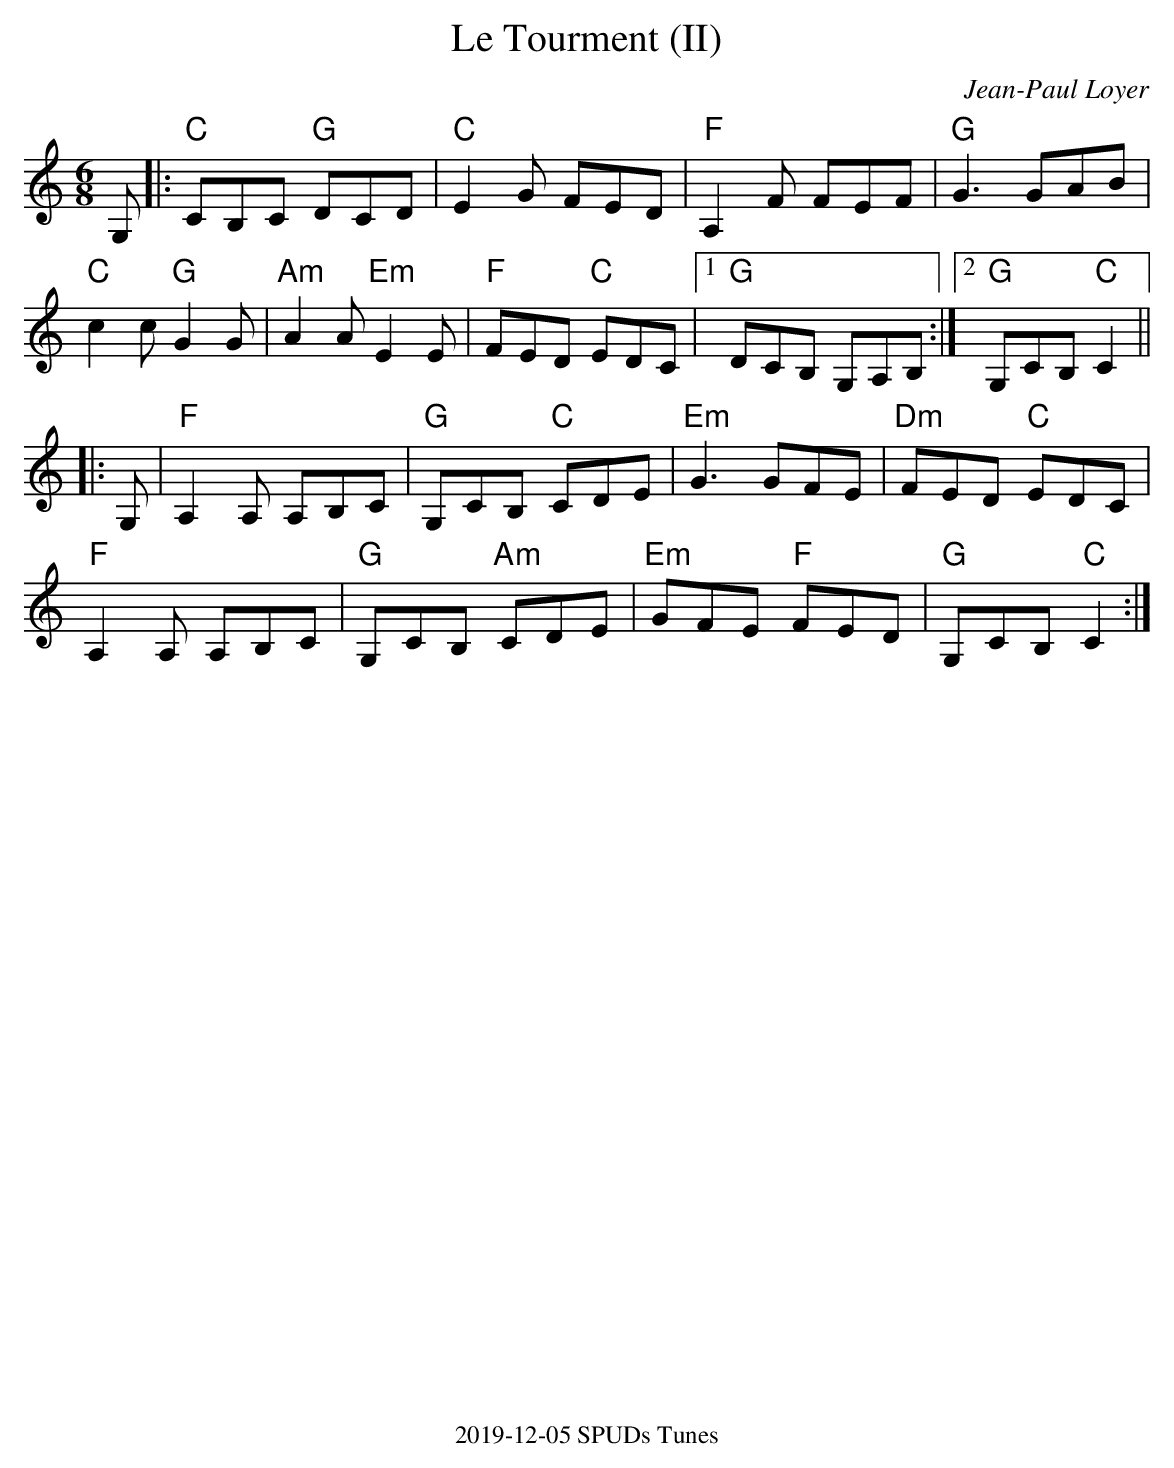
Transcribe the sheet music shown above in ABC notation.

X:1
T:Le Tourment (II)
C:Jean-Paul Loyer
M:6/8
L:1/8
K:C
 G,|:"C"CB,C "G"DCD|"C"E2G FED|"F"A,2F FEF|"G"G3 GAB|
"C"c2c "G"G2G|"Am"A2A "Em"E2E|"F"FED "C"EDC|1"G"DCB, G,A,B,:|2"G"G,CB, "C"C2||
|:G,|"F"A,2A, A,B,C|"G"G,CB, "C"CDE|"Em"G3 GFE| "Dm"FED "C"EDC|
"F"A,2A, A,B,C|"G"G,CB, "Am"CDE|"Em"GFE "F"FED|"G"G,CB, "C"C2:|
